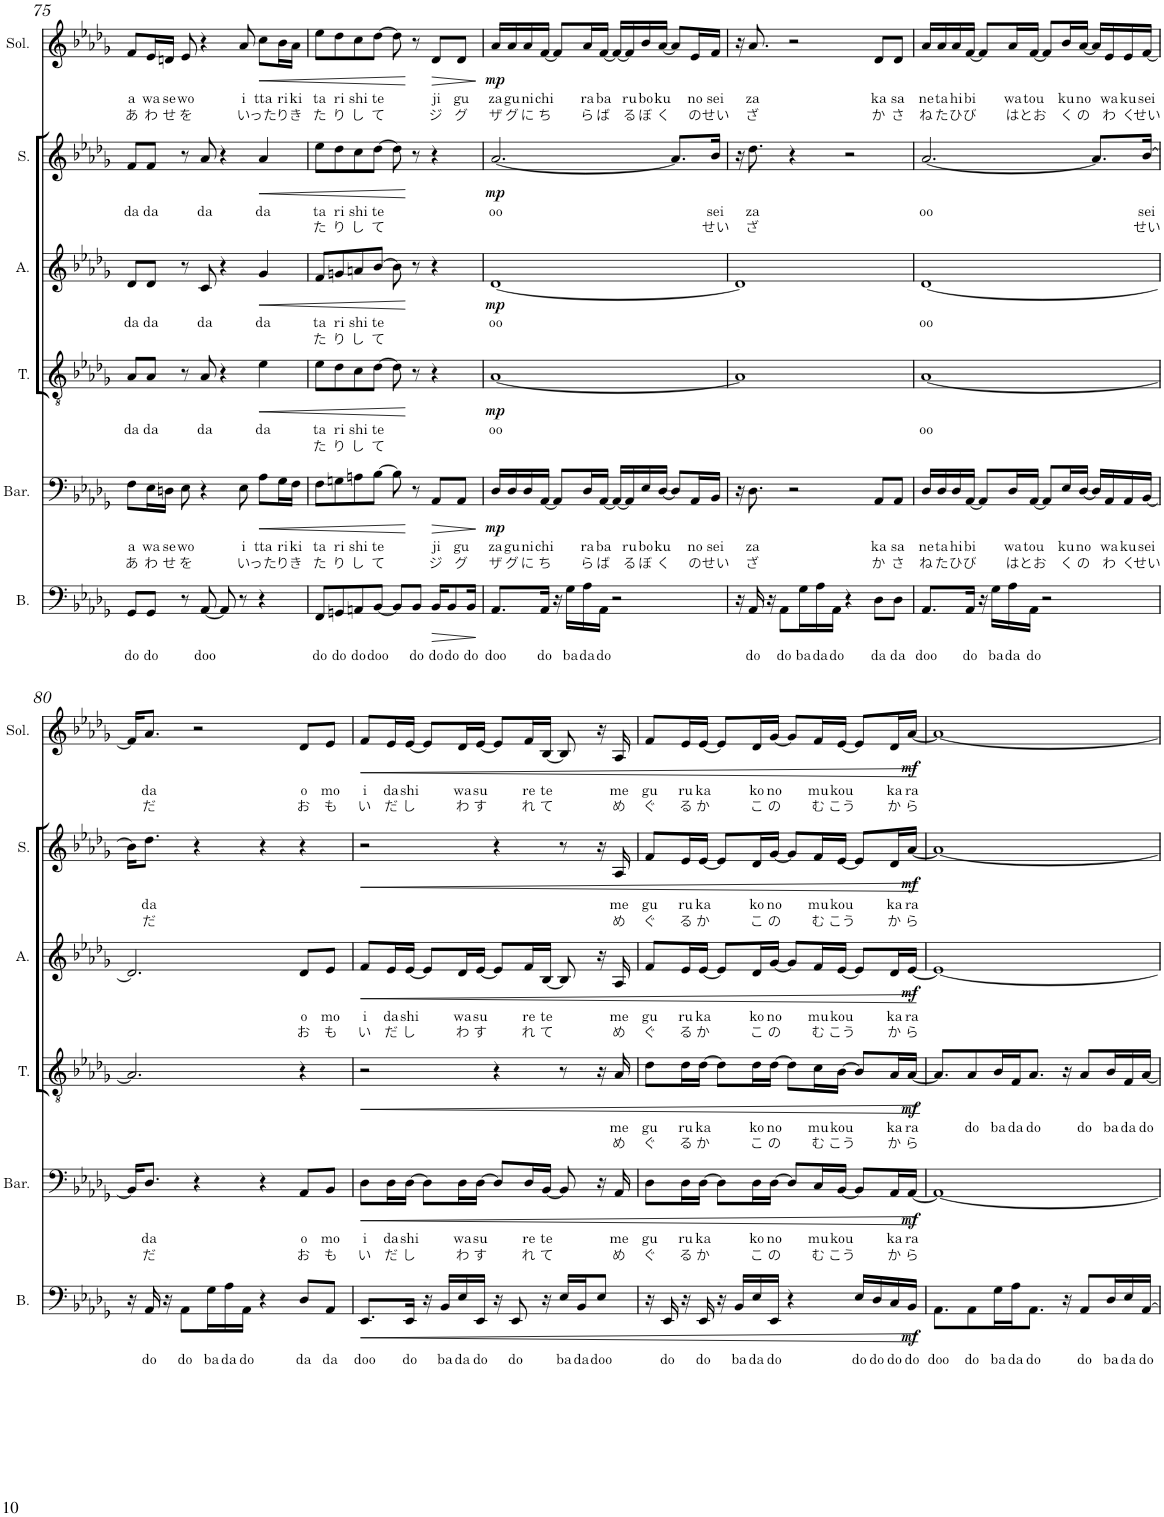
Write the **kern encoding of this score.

**kern	**text	**dynam	**kern	**text	**text	**dynam	**kern	**text	**text	**dynam	**kern	**text	**text	**dynam	**kern	**text	**text	**dynam	**kern	**text	**text	**dynam
*part6	*part6	*part6	*part5	*part5	*part5	*part5	*part4	*part4	*part4	*part4	*part3	*part3	*part3	*part3	*part2	*part2	*part2	*part2	*part1	*part1	*part1	*part1
*staff6	*staff6	*staff6	*staff5	*staff5	*staff5	*staff5	*staff4	*staff4	*staff4	*staff4	*staff3	*staff3	*staff3	*staff3	*staff2	*staff2	*staff2	*staff2	*staff1	*staff1	*staff1	*staff1
*I"Bass	*	*	*I"Baritone	*	*	*	*I"Tenor	*	*	*	*I"Alto	*	*	*	*I"Soprano	*	*	*	*I"Solo	*	*	*
*I'B.	*	*	*I'Bar.	*	*	*	*I'T.	*	*	*	*I'A.	*	*	*	*I'S.	*	*	*	*I'Sol.	*	*	*
!!LO:PB:g=z
*clefF4	*	*	*clefF4	*	*	*	*clefGv2	*	*	*	*clefG2	*	*	*	*clefG2	*	*	*	*clefG2	*	*	*
*k[b-e-a-d-g-]	*	*	*k[b-e-a-d-g-]	*	*	*	*k[b-e-a-d-g-]	*	*	*	*k[b-e-a-d-g-]	*	*	*	*k[b-e-a-d-g-]	*	*	*	*k[b-e-a-d-g-]	*	*	*
*M4/4	*	*	*M4/4	*	*	*	*M4/4	*	*	*	*M4/4	*	*	*	*M4/4	*	*	*	*M4/4	*	*	*
=75	=75	=75	=75	=75	=75	=75	=75	=75	=75	=75	=75	=75	=75	=75	=75	=75	=75	=75	=75	=75	=75	=75
!	!LO:LY:b	!	!	!LO:LY:b	!LO:LY:b	!	!	!LO:LY:b	!	!	!	!LO:LY:b	!	!	!	!LO:LY:b	!	!	!	!LO:LY:b	!LO:LY:b	!
8GG-/L	do	.	8F\L	a	あ	.	8A-/L	da	.	.	8d-/L	da	.	.	8f/L	da	.	.	8f/L	a	あ	.
!	!LO:LY:b	!	!	!LO:LY:b	!LO:LY:b	!	!	!LO:LY:b	!	!	!	!LO:LY:b	!	!	!	!LO:LY:b	!	!	!	!LO:LY:b	!LO:LY:b	!
8GG-/J	do	.	16E-\L	wa	わ	.	8A-/J	da	.	.	8d-/J	da	.	.	8f/J	da	.	.	16e-/L	wa	わ	.
!	!	!	!	!LO:LY:b	!LO:LY:b	!	!	!	!	!	!	!	!	!	!	!	!	!	!	!LO:LY:b	!LO:LY:b	!
.	.	.	16Dn\JJ	se	せ	.	.	.	.	.	.	.	.	.	.	.	.	.	16dn/JJ	se	せ	.
!	!	!	!	!LO:LY:b	!LO:LY:b	!	!	!	!	!	!	!	!	!	!	!	!	!	!	!LO:LY:b	!LO:LY:b	!
8r	.	.	8E-\	wo	を	.	8r	.	.	.	8r	.	.	.	8r	.	.	.	8e-/	wo	を	.
!	!LO:LY:b	!	!	!	!	!	!	!LO:LY:b	!	!	!	!LO:LY:b	!	!	!	!LO:LY:b	!	!	!	!	!	!
[8AA-/	doo	.	4r	.	.	.	8A-/	da	.	.	8c/	da	.	.	8a-/	da	.	.	4r	.	.	.
8AA-/]	.	.	.	.	.	.	4r	.	.	.	4r	.	.	.	4r	.	.	.	.	.	.	.
!	!	!	!	!LO:LY:b	!LO:LY:b	!	!	!	!	!	!	!	!	!	!	!	!	!	!	!LO:LY:b	!LO:LY:b	!
8r	.	.	8E-\	i	い	.	.	.	.	.	.	.	.	.	.	.	.	.	8a-/	i	い	.
!	!	!	!	!LO:LY:b	!LO:LY:b	!LO:HP:b	!	!LO:LY:b	!	!LO:HP:b	!	!LO:LY:b	!	!LO:HP:b	!	!LO:LY:b	!	!LO:HP:b	!	!LO:LY:b	!LO:LY:b	!LO:HP:b
4r	.	.	8A-\L	tta	った	<	4e-\	da	.	<	4g-/	da	.	<	4a-/	da	.	<	8cc\L	tta	った	<
!	!	!	!	!LO:LY:b	!LO:LY:b	!	!	!	!	!	!	!	!	!	!	!	!	!	!	!LO:LY:b	!LO:LY:b	!
.	.	.	16G-\L	ri	り	.	.	.	.	.	.	.	.	.	.	.	.	.	16b-\L	ri	り	.
!	!	!	!	!LO:LY:b	!LO:LY:b	!	!	!	!	!	!	!	!	!	!	!	!	!	!	!LO:LY:b	!LO:LY:b	!
.	.	.	16F\JJ	ki	き	.	.	.	.	.	.	.	.	.	.	.	.	.	16a-\JJ	ki	き	.
=76	=76	=76	=76	=76	=76	=76	=76	=76	=76	=76	=76	=76	=76	=76	=76	=76	=76	=76	=76	=76	=76	=76
!	!LO:LY:b	!	!	!LO:LY:b	!LO:LY:b	!	!	!LO:LY:b	!LO:LY:b	!	!	!LO:LY:b	!LO:LY:b	!	!	!LO:LY:b	!LO:LY:b	!	!	!LO:LY:b	!LO:LY:b	!
8FF/L	do	.	8F\L	ta	た	.	8e-\L	ta	た	.	8f/L	ta	た	.	8ee-\L	ta	た	.	8ee-\L	ta	た	.
!	!LO:LY:b	!	!	!LO:LY:b	!LO:LY:b	!	!	!LO:LY:b	!LO:LY:b	!	!	!LO:LY:b	!LO:LY:b	!	!	!LO:LY:b	!LO:LY:b	!	!	!LO:LY:b	!LO:LY:b	!
8GGn/	do	.	8Gn\	ri	り	.	8d-\	ri	り	.	8gn/	ri	り	.	8dd-\	ri	り	.	8dd-\	ri	り	.
!	!LO:LY:b	!	!	!LO:LY:b	!LO:LY:b	!	!	!LO:LY:b	!LO:LY:b	!	!	!LO:LY:b	!LO:LY:b	!	!	!LO:LY:b	!LO:LY:b	!	!	!LO:LY:b	!LO:LY:b	!
8AAn/	do	.	8An\	shi	し	.	8c\	shi	し	.	8an/	shi	し	.	8cc\	shi	し	.	8cc\	shi	し	.
!	!LO:LY:b	!	!	!LO:LY:b	!LO:LY:b	!	!	!LO:LY:b	!LO:LY:b	!	!	!LO:LY:b	!LO:LY:b	!	!	!LO:LY:b	!LO:LY:b	!	!	!LO:LY:b	!LO:LY:b	!
[8BB-/J	doo	.	[8B-\J	te	て	.	[8d-\J	te	て	.	[8b-/J	te	て	.	[8dd-\J	te	て	.	[8dd-\J	te	て	.
8BB-/L]	.	.	8B-\]	.	.	.	8d-\]	.	.	.	8b-\]	.	.	.	8dd-\]	.	.	.	8dd-\]	.	.	.
!	!LO:LY:b	!	!	!	!	!	!	!	!	!	!	!	!	!	!	!	!	!	!	!	!	!
8BB-/J	do	.	8r	.	.	[	8r	.	.	[	8r	.	.	[	8r	.	.	[	8r	.	.	[
!	!LO:LY:b	!LO:HP:b	!	!LO:LY:b	!LO:LY:b	!LO:HP:b	!	!	!	!	!	!	!	!	!	!	!	!	!	!LO:LY:b	!LO:LY:b	!LO:HP:b
16BB-/KL	do	>	8AA-/L	ji	ジ	>	4r	.	.	.	4r	.	.	.	4r	.	.	.	8d-/L	ji	ジ	>
!	!LO:LY:b	!	!	!	!	!	!	!	!	!	!	!	!	!	!	!	!	!	!	!	!	!
8BB-/	do	.	.	.	.	.	.	.	.	.	.	.	.	.	.	.	.	.	.	.	.	.
!	!	!	!	!LO:LY:b	!LO:LY:b	!	!	!	!	!	!	!	!	!	!	!	!	!	!	!LO:LY:b	!LO:LY:b	!
.	.	.	8AA-/J	gu	グ	.	.	.	.	.	.	.	.	.	.	.	.	.	8d-/J	gu	グ	.
!	!LO:LY:b	!	!	!	!	!	!	!	!	!	!	!	!	!	!	!	!	!	!	!	!	!
16BB-/Jk	do	.	.	.	.	.	.	.	.	.	.	.	.	.	.	.	.	.	.	.	.	.
.	.	]	.	.	.	]	.	.	.	.	.	.	.	.	.	.	.	.	.	.	.	]
=77	=77	=77	=77	=77	=77	=77	=77	=77	=77	=77	=77	=77	=77	=77	=77	=77	=77	=77	=77	=77	=77	=77
!	!LO:LY:b	!	!	!LO:LY:b	!LO:LY:b	!LO:DY:b	!	!LO:LY:b	!	!LO:DY:b	!	!LO:LY:b	!	!LO:DY:b	!	!LO:LY:b	!	!LO:DY:b	!	!LO:LY:b	!LO:LY:b	!LO:DY:b
8.AA-/L	doo	.	16D-/LL	za	ザ	mp	[1A-	oo	.	mp	[1d-	oo	.	mp	[2.a-/	oo	.	mp	16a-/LL	za	ザ	mp
!	!	!	!	!LO:LY:b	!LO:LY:b	!	!	!	!	!	!	!	!	!	!	!	!	!	!	!LO:LY:b	!LO:LY:b	!
.	.	.	16D-/	gu	グ	.	.	.	.	.	.	.	.	.	.	.	.	.	16a-/	gu	グ	.
!	!	!	!	!LO:LY:b	!LO:LY:b	!	!	!	!	!	!	!	!	!	!	!	!	!	!	!LO:LY:b	!LO:LY:b	!
.	.	.	16D-/	ni	に	.	.	.	.	.	.	.	.	.	.	.	.	.	16a-/	ni	に	.
!	!LO:LY:b	!	!	!LO:LY:b	!LO:LY:b	!	!	!	!	!	!	!	!	!	!	!	!	!	!	!LO:LY:b	!LO:LY:b	!
16AA-/Jk	do	.	[16AA-/JJ	chi	ち	.	.	.	.	.	.	.	.	.	.	.	.	.	[16f/JJ	chi	ち	.
16r	.	.	8AA-/L]	.	.	.	.	.	.	.	.	.	.	.	.	.	.	.	8f/L]	.	.	.
!	!LO:LY:b	!	!	!	!	!	!	!	!	!	!	!	!	!	!	!	!	!	!	!	!	!
16G-\LL	ba	.	.	.	.	.	.	.	.	.	.	.	.	.	.	.	.	.	.	.	.	.
!	!LO:LY:b	!	!	!LO:LY:b	!LO:LY:b	!	!	!	!	!	!	!	!	!	!	!	!	!	!	!LO:LY:b	!LO:LY:b	!
16A-\	da	.	16D-/L	ra	ら	.	.	.	.	.	.	.	.	.	.	.	.	.	16a-/L	ra	ら	.
!	!LO:LY:b	!	!	!LO:LY:b	!LO:LY:b	!	!	!	!	!	!	!	!	!	!	!	!	!	!	!LO:LY:b	!LO:LY:b	!
16AA-\JJ	do	.	[16AA-/JJ	ba	ば	.	.	.	.	.	.	.	.	.	.	.	.	.	[16f/JJ	ba	ば	.
2r	.	.	16AA-/LL_	.	.	.	.	.	.	.	.	.	.	.	.	.	.	.	16f/LL_	.	.	.
!	!	!	!	!LO:LY:b	!LO:LY:b	!	!	!	!	!	!	!	!	!	!	!	!	!	!	!LO:LY:b	!LO:LY:b	!
.	.	.	16AA-/]	ru	る	.	.	.	.	.	.	.	.	.	.	.	.	.	16f/]	ru	る	.
!	!	!	!	!LO:LY:b	!LO:LY:b	!	!	!	!	!	!	!	!	!	!	!	!	!	!	!LO:LY:b	!LO:LY:b	!
.	.	.	16E-/	bo	ぼ	.	.	.	.	.	.	.	.	.	.	.	.	.	16b-/	bo	ぼ	.
!	!	!	!	!LO:LY:b	!LO:LY:b	!	!	!	!	!	!	!	!	!	!	!	!	!	!	!LO:LY:b	!LO:LY:b	!
.	.	.	[16D-/JJ	ku	く	.	.	.	.	.	.	.	.	.	.	.	.	.	[16a-/JJ	ku	く	.
.	.	.	8D-/L]	.	.	.	.	.	.	.	.	.	.	.	8.a-/L]	.	.	.	8a-/L]	.	.	.
!	!	!	!	!LO:LY:b	!LO:LY:b	!	!	!	!	!	!	!	!	!	!	!	!	!	!	!LO:LY:b	!LO:LY:b	!
.	.	.	16AA-/L	no	の	.	.	.	.	.	.	.	.	.	.	.	.	.	16e-/L	no	の	.
!	!	!	!	!LO:LY:b	!LO:LY:b	!	!	!	!	!	!	!	!	!	!	!LO:LY:b	!LO:LY:b	!	!	!LO:LY:b	!LO:LY:b	!
.	.	.	16BB-/JJ	sei	せい	.	.	.	.	.	.	.	.	.	16b-/Jk	sei	せい	.	16f/JJ	sei	せい	.
=78	=78	=78	=78	=78	=78	=78	=78	=78	=78	=78	=78	=78	=78	=78	=78	=78	=78	=78	=78	=78	=78	=78
16r	.	.	16r	.	.	.	1A-]	.	.	.	1d-]	.	.	.	16r	.	.	.	16r	.	.	.
!	!LO:LY:b	!	!	!LO:LY:b	!LO:LY:b	!	!	!	!	!	!	!	!	!	!	!LO:LY:b	!LO:LY:b	!	!	!LO:LY:b	!LO:LY:b	!
16AA-/	do	.	8.D-\	za	ざ	.	.	.	.	.	.	.	.	.	8.dd-\	za	ざ	.	8.a-/	za	ざ	.
16r	.	.	.	.	.	.	.	.	.	.	.	.	.	.	.	.	.	.	.	.	.	.
!	!LO:LY:b	!	!	!	!	!	!	!	!	!	!	!	!	!	!	!	!	!	!	!	!	!
8AA-\L	do	.	.	.	.	.	.	.	.	.	.	.	.	.	.	.	.	.	.	.	.	.
.	.	.	2r	.	.	.	.	.	.	.	.	.	.	.	4r	.	.	.	2r	.	.	.
!	!LO:LY:b	!	!	!	!	!	!	!	!	!	!	!	!	!	!	!	!	!	!	!	!	!
16G-\L	ba	.	.	.	.	.	.	.	.	.	.	.	.	.	.	.	.	.	.	.	.	.
!	!LO:LY:b	!	!	!	!	!	!	!	!	!	!	!	!	!	!	!	!	!	!	!	!	!
16A-\	da	.	.	.	.	.	.	.	.	.	.	.	.	.	.	.	.	.	.	.	.	.
!	!LO:LY:b	!	!	!	!	!	!	!	!	!	!	!	!	!	!	!	!	!	!	!	!	!
16AA-\JJ	do	.	.	.	.	.	.	.	.	.	.	.	.	.	.	.	.	.	.	.	.	.
4r	.	.	.	.	.	.	.	.	.	.	.	.	.	.	2r	.	.	.	.	.	.	.
!	!LO:LY:b	!	!	!LO:LY:b	!LO:LY:b	!	!	!	!	!	!	!	!	!	!	!	!	!	!	!LO:LY:b	!LO:LY:b	!
8D-\L	da	.	8AA-/L	ka	か	.	.	.	.	.	.	.	.	.	.	.	.	.	8d-/L	ka	か	.
!	!LO:LY:b	!	!	!LO:LY:b	!LO:LY:b	!	!	!	!	!	!	!	!	!	!	!	!	!	!	!LO:LY:b	!LO:LY:b	!
8D-\J	da	.	8AA-/J	sa	さ	.	.	.	.	.	.	.	.	.	.	.	.	.	8d-/J	sa	さ	.
=79	=79	=79	=79	=79	=79	=79	=79	=79	=79	=79	=79	=79	=79	=79	=79	=79	=79	=79	=79	=79	=79	=79
!	!LO:LY:b	!	!	!LO:LY:b	!LO:LY:b	!	!	!LO:LY:b	!	!	!	!LO:LY:b	!	!	!	!LO:LY:b	!	!	!	!LO:LY:b	!LO:LY:b	!
8.AA-/L	doo	.	16D-/LL	ne	ね	.	[1A-	oo	.	.	[1d-	oo	.	.	[2.a-/	oo	.	.	16a-/LL	ne	ね	.
!	!	!	!	!LO:LY:b	!LO:LY:b	!	!	!	!	!	!	!	!	!	!	!	!	!	!	!LO:LY:b	!LO:LY:b	!
.	.	.	16D-/	ta	た	.	.	.	.	.	.	.	.	.	.	.	.	.	16a-/	ta	た	.
!	!	!	!	!LO:LY:b	!LO:LY:b	!	!	!	!	!	!	!	!	!	!	!	!	!	!	!LO:LY:b	!LO:LY:b	!
.	.	.	16D-/	hi	ひ	.	.	.	.	.	.	.	.	.	.	.	.	.	16a-/	hi	ひ	.
!	!LO:LY:b	!	!	!LO:LY:b	!LO:LY:b	!	!	!	!	!	!	!	!	!	!	!	!	!	!	!LO:LY:b	!LO:LY:b	!
16AA-/Jk	do	.	[16AA-/JJ	bi	び	.	.	.	.	.	.	.	.	.	.	.	.	.	[16f/JJ	bi	び	.
16r	.	.	8AA-/L]	.	.	.	.	.	.	.	.	.	.	.	.	.	.	.	8f/L]	.	.	.
!	!LO:LY:b	!	!	!	!	!	!	!	!	!	!	!	!	!	!	!	!	!	!	!	!	!
16G-\LL	ba	.	.	.	.	.	.	.	.	.	.	.	.	.	.	.	.	.	.	.	.	.
!	!LO:LY:b	!	!	!LO:LY:b	!LO:LY:b	!	!	!	!	!	!	!	!	!	!	!	!	!	!	!LO:LY:b	!LO:LY:b	!
16A-\	da	.	16D-/L	wa	は	.	.	.	.	.	.	.	.	.	.	.	.	.	16a-/L	wa	は	.
!	!LO:LY:b	!	!	!LO:LY:b	!LO:LY:b	!	!	!	!	!	!	!	!	!	!	!	!	!	!	!LO:LY:b	!LO:LY:b	!
16AA-\JJ	do	.	[16AA-/JJ	tou	とお	.	.	.	.	.	.	.	.	.	.	.	.	.	[16f/JJ	tou	とお	.
2r	.	.	8AA-/L]	.	.	.	.	.	.	.	.	.	.	.	.	.	.	.	8f/L]	.	.	.
!	!	!	!	!LO:LY:b	!LO:LY:b	!	!	!	!	!	!	!	!	!	!	!	!	!	!	!LO:LY:b	!LO:LY:b	!
.	.	.	16E-/L	ku	く	.	.	.	.	.	.	.	.	.	.	.	.	.	16b-/L	ku	く	.
!	!	!	!	!LO:LY:b	!LO:LY:b	!	!	!	!	!	!	!	!	!	!	!	!	!	!	!LO:LY:b	!LO:LY:b	!
.	.	.	[16D-/JJ	no	の	.	.	.	.	.	.	.	.	.	.	.	.	.	[16a-/JJ	no	の	.
.	.	.	16D-/LL]	.	.	.	.	.	.	.	.	.	.	.	8.a-/L]	.	.	.	16a-/LL]	.	.	.
!	!	!	!	!LO:LY:b	!LO:LY:b	!	!	!	!	!	!	!	!	!	!	!	!	!	!	!LO:LY:b	!LO:LY:b	!
.	.	.	16AA-/	wa	わ	.	.	.	.	.	.	.	.	.	.	.	.	.	16e-/	wa	わ	.
!	!	!	!	!LO:LY:b	!LO:LY:b	!	!	!	!	!	!	!	!	!	!	!	!	!	!	!LO:LY:b	!LO:LY:b	!
.	.	.	16AA-/	ku	く	.	.	.	.	.	.	.	.	.	.	.	.	.	16e-/	ku	く	.
!	!	!	!	!LO:LY:b	!LO:LY:b	!	!	!	!	!	!	!	!	!	!	!LO:LY:b	!LO:LY:b	!	!	!LO:LY:b	!LO:LY:b	!
.	.	.	[16BB-/JJ	sei	せい	.	.	.	.	.	.	.	.	.	[16b-/Jk	sei	せい	.	[16f/JJ	sei	せい	.
!!LO:LB:g=z
=80	=80	=80	=80	=80	=80	=80	=80	=80	=80	=80	=80	=80	=80	=80	=80	=80	=80	=80	=80	=80	=80	=80
16r	.	.	16BB-/KL]	.	.	.	2.A-/]	.	.	.	2.d-/]	.	.	.	16b-\KL]	.	.	.	16f/KL]	.	.	.
!	!LO:LY:b	!	!	!LO:LY:b	!LO:LY:b	!	!	!	!	!	!	!	!	!	!	!LO:LY:b	!LO:LY:b	!	!	!LO:LY:b	!LO:LY:b	!
16AA-/	do	.	8.D-/J	da	だ	.	.	.	.	.	.	.	.	.	8.dd-\J	da	だ	.	8.a-/J	da	だ	.
16r	.	.	.	.	.	.	.	.	.	.	.	.	.	.	.	.	.	.	.	.	.	.
!	!LO:LY:b	!	!	!	!	!	!	!	!	!	!	!	!	!	!	!	!	!	!	!	!	!
8AA-\L	do	.	.	.	.	.	.	.	.	.	.	.	.	.	.	.	.	.	.	.	.	.
.	.	.	4r	.	.	.	.	.	.	.	.	.	.	.	4r	.	.	.	2r	.	.	.
!	!LO:LY:b	!	!	!	!	!	!	!	!	!	!	!	!	!	!	!	!	!	!	!	!	!
16G-\L	ba	.	.	.	.	.	.	.	.	.	.	.	.	.	.	.	.	.	.	.	.	.
!	!LO:LY:b	!	!	!	!	!	!	!	!	!	!	!	!	!	!	!	!	!	!	!	!	!
16A-\	da	.	.	.	.	.	.	.	.	.	.	.	.	.	.	.	.	.	.	.	.	.
!	!LO:LY:b	!	!	!	!	!	!	!	!	!	!	!	!	!	!	!	!	!	!	!	!	!
16AA-\JJ	do	.	.	.	.	.	.	.	.	.	.	.	.	.	.	.	.	.	.	.	.	.
4r	.	.	4r	.	.	.	.	.	.	.	.	.	.	.	4r	.	.	.	.	.	.	.
!	!LO:LY:b	!	!	!LO:LY:b	!LO:LY:b	!	!	!	!	!	!	!LO:LY:b	!LO:LY:b	!	!	!	!	!	!	!LO:LY:b	!LO:LY:b	!
8D-/L	da	.	8AA-/L	o	お	.	4r	.	.	.	8d-/L	o	お	.	4r	.	.	.	8d-/L	o	お	.
!	!LO:LY:b	!	!	!LO:LY:b	!LO:LY:b	!	!	!	!	!	!	!LO:LY:b	!LO:LY:b	!	!	!	!	!	!	!LO:LY:b	!LO:LY:b	!
8AA-/J	da	.	8BB-/J	mo	も	.	.	.	.	.	8e-/J	mo	も	.	.	.	.	.	8e-/J	mo	も	.
=81	=81	=81	=81	=81	=81	=81	=81	=81	=81	=81	=81	=81	=81	=81	=81	=81	=81	=81	=81	=81	=81	=81
!	!LO:LY:b	!LO:HP:b	!	!LO:LY:b	!LO:LY:b	!LO:HP:b	!	!	!	!LO:HP:b	!	!LO:LY:b	!LO:LY:b	!LO:HP:b	!	!	!	!LO:HP:b	!	!LO:LY:b	!LO:LY:b	!LO:HP:b
8.EE-/L	doo	<	8D-\L	i	い	<	2r	.	.	<	8f/L	i	い	<	2r	.	.	<	8f/L	i	い	<
!	!	!	!	!LO:LY:b	!LO:LY:b	!	!	!	!	!	!	!LO:LY:b	!LO:LY:b	!	!	!	!	!	!	!LO:LY:b	!LO:LY:b	!
.	.	.	16D-\L	da	だ	.	.	.	.	.	16e-/L	da	だ	.	.	.	.	.	16e-/L	da	だ	.
!	!LO:LY:b	!	!	!LO:LY:b	!LO:LY:b	!	!	!	!	!	!	!LO:LY:b	!LO:LY:b	!	!	!	!	!	!	!LO:LY:b	!LO:LY:b	!
16EE-/Jk	do	.	[16D-\JJ	shi	し	.	.	.	.	.	[16e-/JJ	shi	し	.	.	.	.	.	[16e-/JJ	shi	し	.
16r	.	.	8D-\L]	.	.	.	.	.	.	.	8e-/L]	.	.	.	.	.	.	.	8e-/L]	.	.	.
!	!LO:LY:b	!	!	!	!	!	!	!	!	!	!	!	!	!	!	!	!	!	!	!	!	!
16BB-/LL	ba	.	.	.	.	.	.	.	.	.	.	.	.	.	.	.	.	.	.	.	.	.
!	!LO:LY:b	!	!	!LO:LY:b	!LO:LY:b	!	!	!	!	!	!	!LO:LY:b	!LO:LY:b	!	!	!	!	!	!	!LO:LY:b	!LO:LY:b	!
16E-/	da	.	16D-\L	wa	わ	.	.	.	.	.	16d-/L	wa	わ	.	.	.	.	.	16d-/L	wa	わ	.
!	!LO:LY:b	!	!	!LO:LY:b	!LO:LY:b	!	!	!	!	!	!	!LO:LY:b	!LO:LY:b	!	!	!	!	!	!	!LO:LY:b	!LO:LY:b	!
16EE-/JJ	do	.	[16D-\JJ	su	す	.	.	.	.	.	[16e-/JJ	su	す	.	.	.	.	.	[16e-/JJ	su	す	.
16r	.	.	8D-/L]	.	.	.	4r	.	.	.	8e-/L]	.	.	.	4r	.	.	.	8e-/L]	.	.	.
!	!LO:LY:b	!	!	!	!	!	!	!	!	!	!	!	!	!	!	!	!	!	!	!	!	!
8EE-/	do	.	.	.	.	.	.	.	.	.	.	.	.	.	.	.	.	.	.	.	.	.
!	!	!	!	!LO:LY:b	!LO:LY:b	!	!	!	!	!	!	!LO:LY:b	!LO:LY:b	!	!	!	!	!	!	!LO:LY:b	!LO:LY:b	!
.	.	.	16D-/L	re	れ	.	.	.	.	.	16f/L	re	れ	.	.	.	.	.	16f/L	re	れ	.
!	!	!	!	!LO:LY:b	!LO:LY:b	!	!	!	!	!	!	!LO:LY:b	!LO:LY:b	!	!	!	!	!	!	!LO:LY:b	!LO:LY:b	!
16r	.	.	[16BB-/JJ	te	て	.	.	.	.	.	[16B-/JJ	te	て	.	.	.	.	.	[16B-/JJ	te	て	.
!	!LO:LY:b	!	!	!	!	!	!	!	!	!	!	!	!	!	!	!	!	!	!	!	!	!
16E-/LL	ba	.	8BB-/]	.	.	.	8r	.	.	.	8B-/]	.	.	.	8r	.	.	.	8B-/]	.	.	.
!	!LO:LY:b	!	!	!	!	!	!	!	!	!	!	!	!	!	!	!	!	!	!	!	!	!
16BB-/J	da	.	.	.	.	.	.	.	.	.	.	.	.	.	.	.	.	.	.	.	.	.
!	!LO:LY:b	!	!	!	!	!	!	!	!	!	!	!	!	!	!	!	!	!	!	!	!	!
8E-/J	doo	.	16r	.	.	.	16r	.	.	.	16r	.	.	.	16r	.	.	.	16r	.	.	.
!	!	!	!	!LO:LY:b	!LO:LY:b	!	!	!LO:LY:b	!LO:LY:b	!	!	!LO:LY:b	!LO:LY:b	!	!	!LO:LY:b	!LO:LY:b	!	!	!LO:LY:b	!LO:LY:b	!
.	.	.	16AA-/	me	め	.	16A-/	me	め	.	16A-/	me	め	.	16A-/	me	め	.	16A-/	me	め	.
=82	=82	=82	=82	=82	=82	=82	=82	=82	=82	=82	=82	=82	=82	=82	=82	=82	=82	=82	=82	=82	=82	=82
!	!	!	!	!LO:LY:b	!LO:LY:b	!	!	!LO:LY:b	!LO:LY:b	!	!	!LO:LY:b	!LO:LY:b	!	!	!LO:LY:b	!LO:LY:b	!	!	!LO:LY:b	!LO:LY:b	!
16r	.	.	8D-\L	gu	ぐ	.	8d-\L	gu	ぐ	.	8f/L	gu	ぐ	.	8f/L	gu	ぐ	.	8f/L	gu	ぐ	.
!	!LO:LY:b	!	!	!	!	!	!	!	!	!	!	!	!	!	!	!	!	!	!	!	!	!
16EE-/	do	.	.	.	.	.	.	.	.	.	.	.	.	.	.	.	.	.	.	.	.	.
!	!	!	!	!LO:LY:b	!LO:LY:b	!	!	!LO:LY:b	!LO:LY:b	!	!	!LO:LY:b	!LO:LY:b	!	!	!LO:LY:b	!LO:LY:b	!	!	!LO:LY:b	!LO:LY:b	!
16r	.	.	16D-\L	ru	る	.	16d-\L	ru	る	.	16e-/L	ru	る	.	16e-/L	ru	る	.	16e-/L	ru	る	.
!	!LO:LY:b	!	!	!LO:LY:b	!LO:LY:b	!	!	!LO:LY:b	!LO:LY:b	!	!	!LO:LY:b	!LO:LY:b	!	!	!LO:LY:b	!LO:LY:b	!	!	!LO:LY:b	!LO:LY:b	!
16EE-/	do	.	[16D-\JJ	ka	か	.	[16d-\JJ	ka	か	.	[16e-/JJ	ka	か	.	[16e-/JJ	ka	か	.	[16e-/JJ	ka	か	.
16r	.	.	8D-\L]	.	.	.	8d-\L]	.	.	.	8e-/L]	.	.	.	8e-/L]	.	.	.	8e-/L]	.	.	.
!	!LO:LY:b	!	!	!	!	!	!	!	!	!	!	!	!	!	!	!	!	!	!	!	!	!
16BB-/LL	ba	.	.	.	.	.	.	.	.	.	.	.	.	.	.	.	.	.	.	.	.	.
!	!LO:LY:b	!	!	!LO:LY:b	!LO:LY:b	!	!	!LO:LY:b	!LO:LY:b	!	!	!LO:LY:b	!LO:LY:b	!	!	!LO:LY:b	!LO:LY:b	!	!	!LO:LY:b	!LO:LY:b	!
16E-/	da	.	16D-\L	ko	こ	.	16d-\L	ko	こ	.	16d-/L	ko	こ	.	16d-/L	ko	こ	.	16d-/L	ko	こ	.
!	!LO:LY:b	!	!	!LO:LY:b	!LO:LY:b	!	!	!LO:LY:b	!LO:LY:b	!	!	!LO:LY:b	!LO:LY:b	!	!	!LO:LY:b	!LO:LY:b	!	!	!LO:LY:b	!LO:LY:b	!
16EE-/JJ	do	.	[16D-\JJ	no	の	.	[16d-\JJ	no	の	.	[16g-/JJ	no	の	.	[16g-/JJ	no	の	.	[16g-/JJ	no	の	.
4r	.	.	8D-/L]	.	.	.	8d-\L]	.	.	.	8g-/L]	.	.	.	8g-/L]	.	.	.	8g-/L]	.	.	.
!	!	!	!	!LO:LY:b	!LO:LY:b	!	!	!LO:LY:b	!LO:LY:b	!	!	!LO:LY:b	!LO:LY:b	!	!	!LO:LY:b	!LO:LY:b	!	!	!LO:LY:b	!LO:LY:b	!
.	.	.	16C/L	mu	む	.	16c\L	mu	む	.	16f/L	mu	む	.	16f/L	mu	む	.	16f/L	mu	む	.
!	!	!	!	!LO:LY:b	!LO:LY:b	!	!	!LO:LY:b	!LO:LY:b	!	!	!LO:LY:b	!LO:LY:b	!	!	!LO:LY:b	!LO:LY:b	!	!	!LO:LY:b	!LO:LY:b	!
.	.	.	[16BB-/JJ	kou	こう	.	[16B-\JJ	kou	こう	.	[16e-/JJ	kou	こう	.	[16e-/JJ	kou	こう	.	[16e-/JJ	kou	こう	.
!	!LO:LY:b	!	!	!	!	!	!	!	!	!	!	!	!	!	!	!	!	!	!	!	!	!
16E-/LL	do	.	8BB-/L]	.	.	.	8B-/L]	.	.	.	8e-/L]	.	.	.	8e-/L]	.	.	.	8e-/L]	.	.	.
!	!LO:LY:b	!	!	!	!	!	!	!	!	!	!	!	!	!	!	!	!	!	!	!	!	!
16D-/	do	.	.	.	.	.	.	.	.	.	.	.	.	.	.	.	.	.	.	.	.	.
!	!LO:LY:b	!	!	!LO:LY:b	!LO:LY:b	!	!	!LO:LY:b	!LO:LY:b	!	!	!LO:LY:b	!LO:LY:b	!	!	!LO:LY:b	!LO:LY:b	!	!	!LO:LY:b	!LO:LY:b	!
16C/	do	.	16AA-/L	ka	か	.	16A-/L	ka	か	.	16d-/L	ka	か	.	16d-/L	ka	か	.	16d-/L	ka	か	.
!	!LO:LY:b	!LO:DY:b	!	!LO:LY:b	!LO:LY:b	!LO:DY:b	!	!LO:LY:b	!LO:LY:b	!LO:DY:b	!	!LO:LY:b	!LO:LY:b	!LO:DY:b	!	!LO:LY:b	!LO:LY:b	!LO:DY:b	!	!LO:LY:b	!LO:LY:b	!LO:DY:b
16BB-/JJ	do	mf	[16AA-/JJ	ra	ら	mf	[16A-/JJ	ra	ら	mf	[16e-/JJ	ra	ら	mf	[16a-/JJ	ra	ら	mf	[16a-/JJ	ra	ら	mf
.	.	[	.	.	.	[	.	.	.	[	.	.	.	[	.	.	.	[	.	.	.	[
=83	=83	=83	=83	=83	=83	=83	=83	=83	=83	=83	=83	=83	=83	=83	=83	=83	=83	=83	=83	=83	=83	=83
!	!LO:LY:b	!	!	!	!	!	!	!	!	!	!	!	!	!	!	!	!	!	!	!	!	!
8.AA-\L	doo	.	1AA-_	.	.	.	8.A-/L]	.	.	.	1e-_	.	.	.	1a-_	.	.	.	1a-_	.	.	.
!	!LO:LY:b	!	!	!	!	!	!	!LO:LY:b	!	!	!	!	!	!	!	!	!	!	!	!	!	!
8AA-\	do	.	.	.	.	.	8A-/	do	.	.	.	.	.	.	.	.	.	.	.	.	.	.
!	!LO:LY:b	!	!	!	!	!	!	!LO:LY:b	!	!	!	!	!	!	!	!	!	!	!	!	!	!
16G-\L	ba	.	.	.	.	.	16B-/L	ba	.	.	.	.	.	.	.	.	.	.	.	.	.	.
!	!LO:LY:b	!	!	!	!	!	!	!LO:LY:b	!	!	!	!	!	!	!	!	!	!	!	!	!	!
16A-\J	da	.	.	.	.	.	16F/J	da	.	.	.	.	.	.	.	.	.	.	.	.	.	.
!	!LO:LY:b	!	!	!	!	!	!	!LO:LY:b	!	!	!	!	!	!	!	!	!	!	!	!	!	!
8.AA-\J	do	.	.	.	.	.	8.A-/J	do	.	.	.	.	.	.	.	.	.	.	.	.	.	.
16r	.	.	.	.	.	.	16r	.	.	.	.	.	.	.	.	.	.	.	.	.	.	.
!	!LO:LY:b	!	!	!	!	!	!	!LO:LY:b	!	!	!	!	!	!	!	!	!	!	!	!	!	!
8AA-/L	do	.	.	.	.	.	8A-/L	do	.	.	.	.	.	.	.	.	.	.	.	.	.	.
!	!LO:LY:b	!	!	!	!	!	!	!LO:LY:b	!	!	!	!	!	!	!	!	!	!	!	!	!	!
16D-/L	ba	.	.	.	.	.	16B-/L	ba	.	.	.	.	.	.	.	.	.	.	.	.	.	.
!	!LO:LY:b	!	!	!	!	!	!	!LO:LY:b	!	!	!	!	!	!	!	!	!	!	!	!	!	!
16E-/	da	.	.	.	.	.	16F/	da	.	.	.	.	.	.	.	.	.	.	.	.	.	.
!	!LO:LY:b	!	!	!	!	!	!	!LO:LY:b	!	!	!	!	!	!	!	!	!	!	!	!	!	!
[16AA-/JJ	do	.	.	.	.	.	[16A-/JJ	do	.	.	.	.	.	.	.	.	.	.	.	.	.	.
=	=	=	=	=	=	=	=	=	=	=	=	=	=	=	=	=	=	=	=	=	=	=
*-	*-	*-	*-	*-	*-	*-	*-	*-	*-	*-	*-	*-	*-	*-	*-	*-	*-	*-	*-	*-	*-	*-
